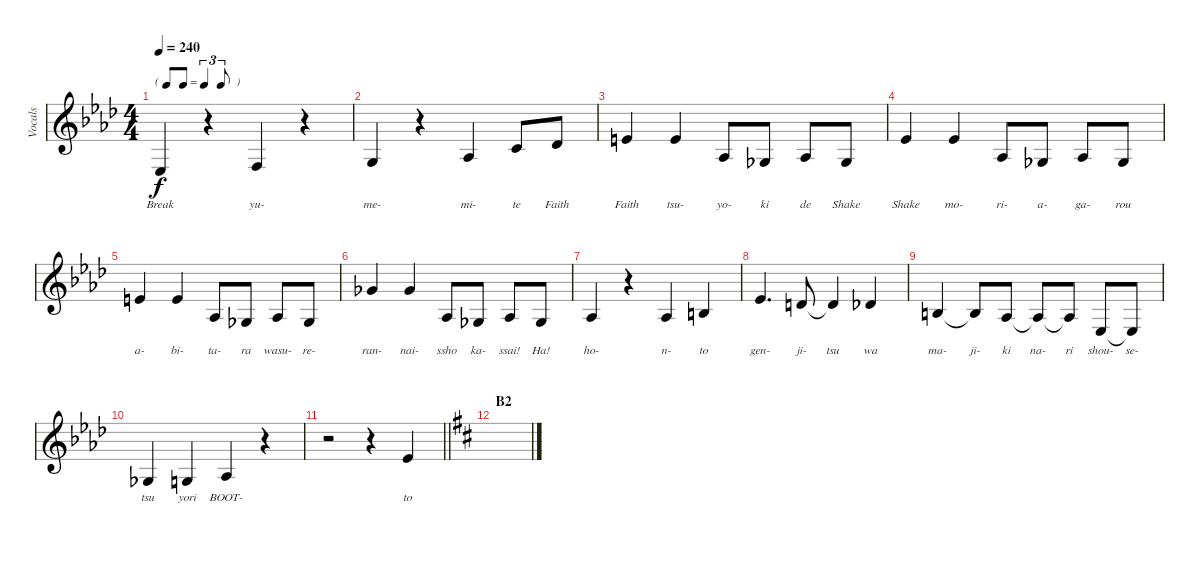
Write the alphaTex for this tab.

\track ("Vocals" "Vocals") {mute instrument violin}
\staff {score}
\tuning (E4 B3 G3 D3 A2 E2) {hide}
\ts (4 4)
\tf triplet8th
\tempo 240
\clef g2
\ks ab
1.4.4{lyrics (0 "Break") lyrics (1 "") lyrics (2 "") lyrics (3 "") lyrics (4 "") dy f} r.4 3.4.4{lyrics (0 "yu-") lyrics (1 "") lyrics (2 "") lyrics (3 "") lyrics (4 "")} r.4 |
0.3.4{lyrics (0 "me-") lyrics (1 "") lyrics (2 "") lyrics (3 "") lyrics (4 "")} r.4 1.3.4{lyrics (0 "mi-") lyrics (1 "") lyrics (2 "") lyrics (3 "") lyrics (4 "")} 1.2.8{lyrics (0 "te") lyrics (1 "") lyrics (2 "") lyrics (3 "") lyrics (4 "")} 2.2.8{lyrics (0 "Faith") lyrics (1 "") lyrics (2 "") lyrics (3 "") lyrics (4 "")} |
0.1.4{lyrics (0 "Faith") lyrics (1 "") lyrics (2 "") lyrics (3 "") lyrics (4 "")} 0.1.4{lyrics (0 "tsu-") lyrics (1 "") lyrics (2 "") lyrics (3 "") lyrics (4 "")} 1.3.8{lyrics (0 "yo-") lyrics (1 "") lyrics (2 "") lyrics (3 "") lyrics (4 "")} 4.4.8{lyrics (0 "ki") lyrics (1 "") lyrics (2 "") lyrics (3 "") lyrics (4 "")} 1.3.8{lyrics (0 "de") lyrics (1 "") lyrics (2 "") lyrics (3 "") lyrics (4 "")} 4.4.8{lyrics (0 "Shake") lyrics (1 "") lyrics (2 "") lyrics (3 "") lyrics (4 "")} |
4.2.4{lyrics (0 "Shake") lyrics (1 "") lyrics (2 "") lyrics (3 "") lyrics (4 "")} 4.2.4{lyrics (0 "mo-") lyrics (1 "") lyrics (2 "") lyrics (3 "") lyrics (4 "")} 1.3.8{lyrics (0 "ri-") lyrics (1 "") lyrics (2 "") lyrics (3 "") lyrics (4 "")} 4.4.8{lyrics (0 "a-") lyrics (1 "") lyrics (2 "") lyrics (3 "") lyrics (4 "")} 1.3.8{lyrics (0 "ga-") lyrics (1 "") lyrics (2 "") lyrics (3 "") lyrics (4 "")} 4.4.8{lyrics (0 "rou") lyrics (1 "") lyrics (2 "") lyrics (3 "") lyrics (4 "")} |
0.1.4{lyrics (0 "a-") lyrics (1 "") lyrics (2 "") lyrics (3 "") lyrics (4 "")} 0.1.4{lyrics (0 "bi-") lyrics (1 "") lyrics (2 "") lyrics (3 "") lyrics (4 "")} 1.3.8{lyrics (0 "ta-") lyrics (1 "") lyrics (2 "") lyrics (3 "") lyrics (4 "")} 4.4.8{lyrics (0 "ra") lyrics (1 "") lyrics (2 "") lyrics (3 "") lyrics (4 "")} 1.3.8{lyrics (0 "wasu-") lyrics (1 "") lyrics (2 "") lyrics (3 "") lyrics (4 "")} 4.4.8{lyrics (0 "re-") lyrics (1 "") lyrics (2 "") lyrics (3 "") lyrics (4 "")} |
2.1.4{lyrics (0 "ran-") lyrics (1 "") lyrics (2 "") lyrics (3 "") lyrics (4 "")} 2.1.4{lyrics (0 "nai-") lyrics (1 "") lyrics (2 "") lyrics (3 "") lyrics (4 "")} 1.3.8{lyrics (0 "ssho") lyrics (1 "") lyrics (2 "") lyrics (3 "") lyrics (4 "")} 4.4.8{lyrics (0 "ka-") lyrics (1 "") lyrics (2 "") lyrics (3 "") lyrics (4 "")} 1.3.8{lyrics (0 "ssai!") lyrics (1 "") lyrics (2 "") lyrics (3 "") lyrics (4 "")} 4.4.8{lyrics (0 "Ha!") lyrics (1 "") lyrics (2 "") lyrics (3 "") lyrics (4 "")} |
1.3.4{lyrics (0 "ho-") lyrics (1 "") lyrics (2 "") lyrics (3 "") lyrics (4 "")} r.4 1.3.4{lyrics (0 "n-") lyrics (1 "") lyrics (2 "") lyrics (3 "") lyrics (4 "")} 0.2.4{lyrics (0 "to") lyrics (1 "") lyrics (2 "") lyrics (3 "") lyrics (4 "")} |
4.2.4{d lyrics (0 "gen-") lyrics (1 "") lyrics (2 "") lyrics (3 "") lyrics (4 "")} 3.2.8{lyrics (0 "ji-") lyrics (1 "") lyrics (2 "") lyrics (3 "") lyrics (4 "")} 3.2{t}.4{lyrics (0 "tsu") lyrics (1 "") lyrics (2 "") lyrics (3 "") lyrics (4 "")} 2.2.4{lyrics (0 "wa") lyrics (1 "") lyrics (2 "") lyrics (3 "") lyrics (4 "")} |
0.2.4{lyrics (0 "ma-") lyrics (1 "") lyrics (2 "") lyrics (3 "") lyrics (4 "")} 0.2{t}.8{lyrics (0 "ji-") lyrics (1 "") lyrics (2 "") lyrics (3 "") lyrics (4 "")} 1.3.8{lyrics (0 "ki") lyrics (1 "") lyrics (2 "") lyrics (3 "") lyrics (4 "")} 1.3{t}.8{lyrics (0 "na-") lyrics (1 "") lyrics (2 "") lyrics (3 "") lyrics (4 "")} 1.3{t}.8{lyrics (0 "ri") lyrics (1 "") lyrics (2 "") lyrics (3 "") lyrics (4 "")} 1.4.8{lyrics (0 "shou-") lyrics (1 "") lyrics (2 "") lyrics (3 "") lyrics (4 "")} 1.4{t}.8{lyrics (0 "se-") lyrics (1 "") lyrics (2 "") lyrics (3 "") lyrics (4 "")} |
4.4.4{lyrics (0 "tsu") lyrics (1 "") lyrics (2 "") lyrics (3 "") lyrics (4 "")} 0.3.4{lyrics (0 "yori") lyrics (1 "") lyrics (2 "") lyrics (3 "") lyrics (4 "")} 1.3.4{lyrics (0 "BOOT-") lyrics (1 "") lyrics (2 "") lyrics (3 "") lyrics (4 "")} r.4 |
\barLineRight lightlight
r.2 r.4 4.2.4{lyrics (0 "to") lyrics (1 "") lyrics (2 "") lyrics (3 "") lyrics (4 "")} |
\section ("" "B2")
\ks d
